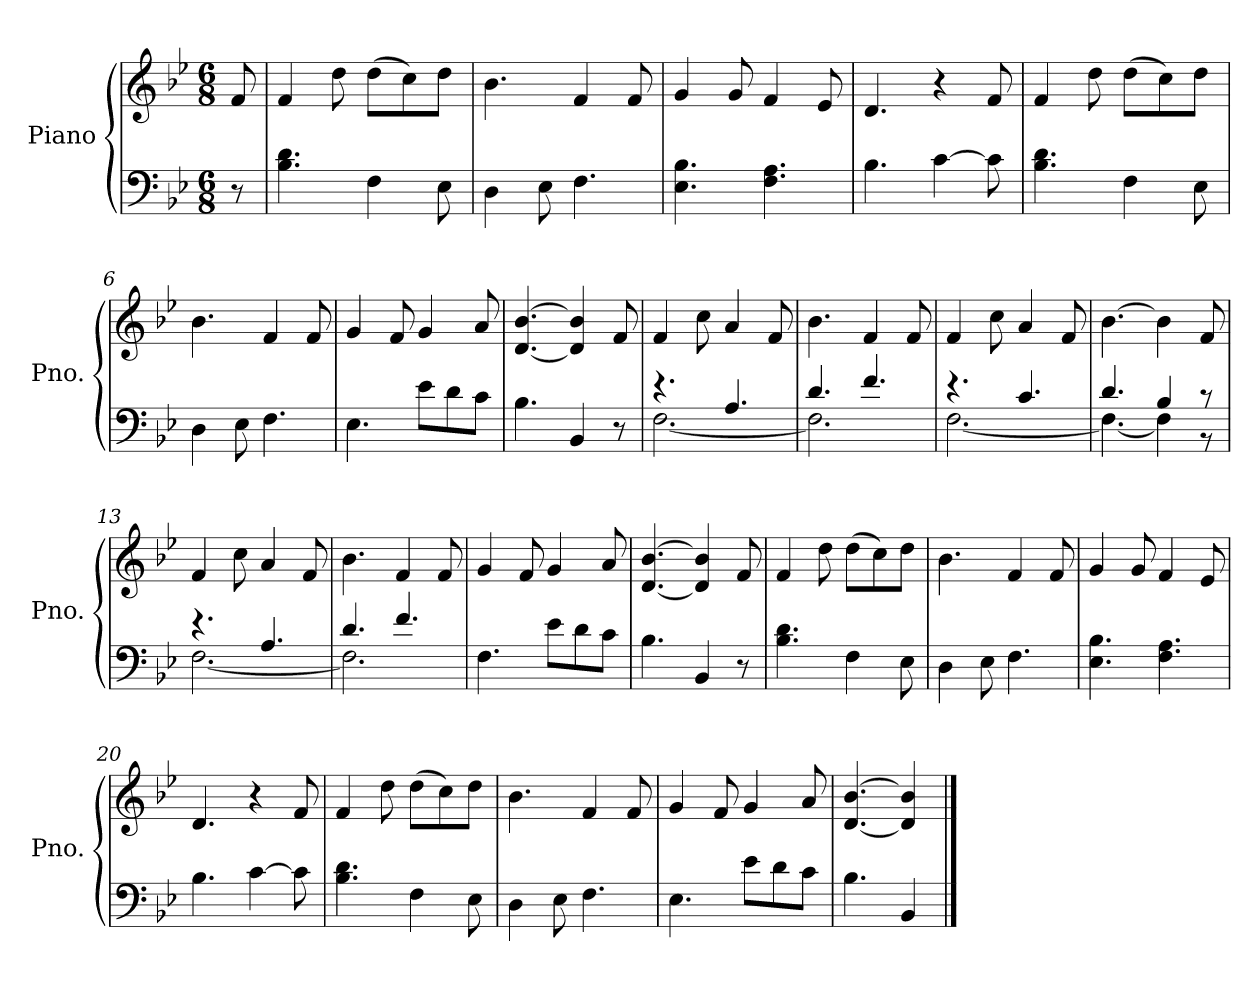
**kern	**kern
*part1	*part1
*staff2	*staff1
*I"Piano	*
*I'Pno.	*
*clefF4	*clefG2
*k[b-e-]	*k[b-e-]
*M6/8	*M6/8
*MM100	*MM100
=	=
8r	8f/
=1	=1
4.B-\ 4.d\	4f/
.	8dd\
4F\	(>8dd\L
.	8cc\)
8E-\	8dd\J
=2	=2
4D\	4.b-\
8E-\	.
4.F\	4f/
.	8f/
=3	=3
4.E-\ 4.B-\	4g/
.	8g/
4.F\ 4.A\	4f/
.	8e-/
=4	=4
4.B-\	4.d/
[4c\	4r
8c\]	8f/
=5	=5
4.B-\ 4.d\	4f/
.	8dd\
4F\	(>8dd\L
.	8cc\)
8E-\	8dd\J
=6	=6
4D\	4.b-\
8E-\	.
4.F\	4f/
.	8f/
!!LO:LB:g=z
=7	=7
4.E-\	4g/
.	8f/
8e-\L	4g/
8d\	.
8c\J	8a/
=8	=8
4.B-\	[4.d/ [4.b-/
4BB-/	4d/] 4b-/]
8r	8f/
=9	=9
*^	*
4.r	[2.F\	4f/
.	.	8cc\
4.A/	.	4a/
.	.	8f/
=10	=10	=10
4.d/	2.F\]	4.b-\
4.f/	.	4f/
.	.	8f/
=11	=11	=11
4.r	[2.F\	4f/
.	.	8cc\
4.c/	.	4a/
.	.	8f/
=12	=12	=12
4.d/	4.F\_	[4.b-\
4B-/	4F\]	4b-\]
8r	8r	8f/
=13	=13	=13
4.r	[2.F\	4f/
.	.	8cc\
4.A/	.	4a/
.	.	8f/
!!LO:LB:g=z
=14	=14	=14
4.d/	2.F\]	4.b-\
4.f/	.	4f/
.	.	8f/
*v	*v	*
=15	=15
4.F\	4g/
.	8f/
8e-\L	4g/
8d\	.
8c\J	8a/
=16	=16
4.B-\	[4.d/ [4.b-/
4BB-/	4d/] 4b-/]
8r	8f/
=17	=17
4.B-\ 4.d\	4f/
.	8dd\
4F\	(>8dd\L
.	8cc\)
8E-\	8dd\J
=18	=18
4D\	4.b-\
8E-\	.
4.F\	4f/
.	8f/
=19	=19
4.E-\ 4.B-\	4g/
.	8g/
4.F\ 4.A\	4f/
.	8e-/
=20	=20
4.B-\	4.d/
[4c\	4r
8c\]	8f/
!!LO:LB:g=z
=21	=21
4.B-\ 4.d\	4f/
.	8dd\
4F\	(>8dd\L
.	8cc\)
8E-\	8dd\J
=22	=22
4D\	4.b-\
8E-\	.
4.F\	4f/
.	8f/
=23	=23
4.E-\	4g/
.	8f/
8e-\L	4g/
8d\	.
8c\J	8a/
=24	=24
4.B-\	[4.d/ [4.b-/
4BB-/	4d/] 4b-/]
==	==
*-	*-
